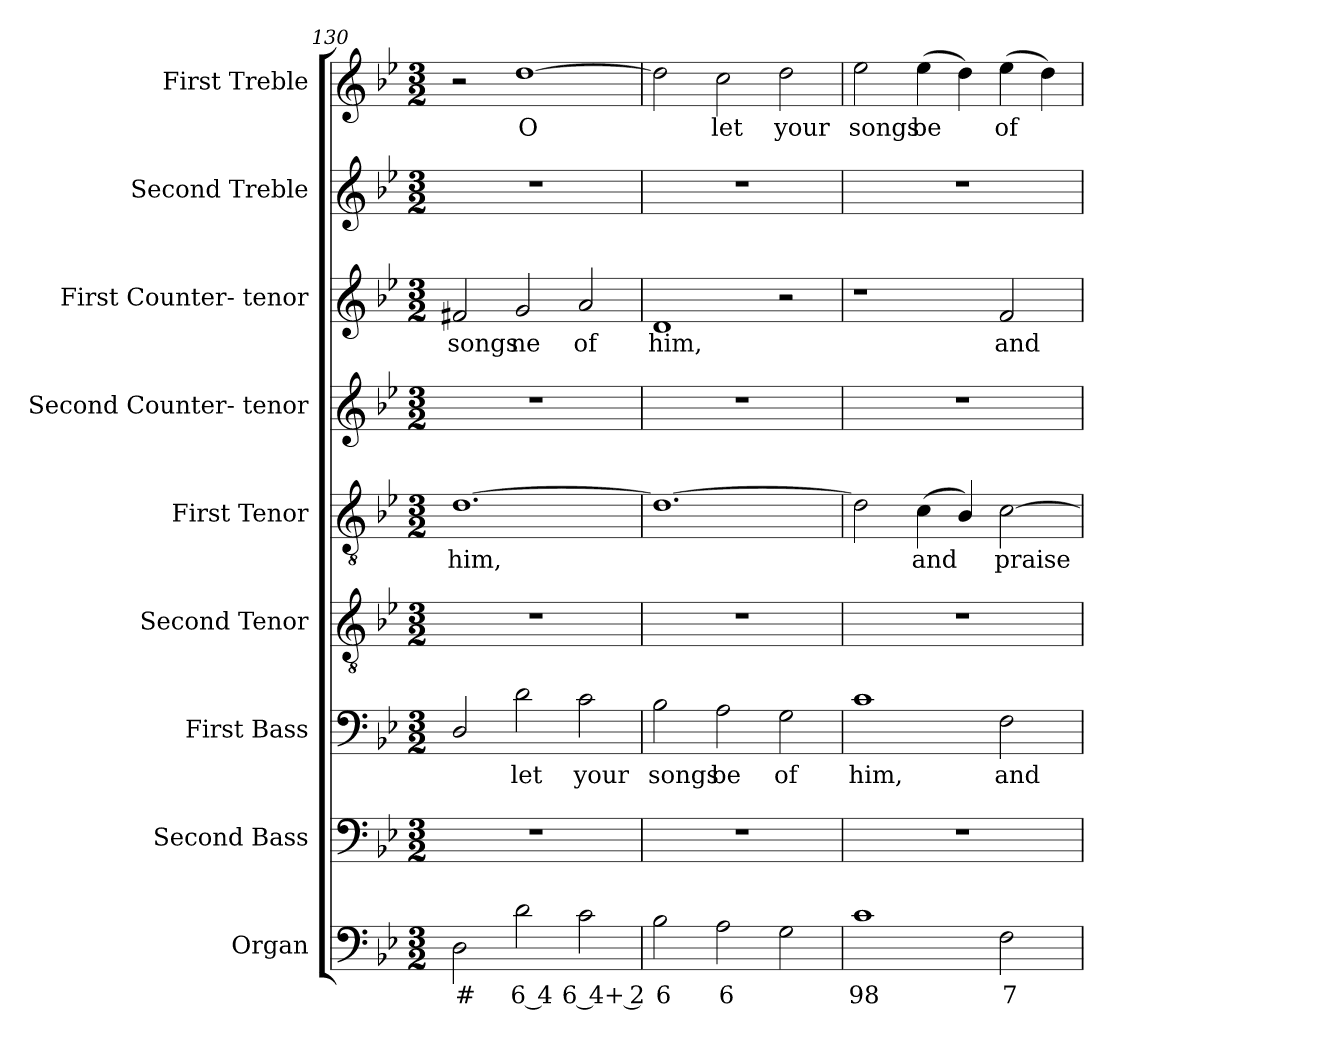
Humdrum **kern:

**kern	**text	**kern	**kern	**text	**kern	**kern	**text	**kern	**kern	**text	**kern	**kern	**text
*part9	*part9	*part8	*part7	*part7	*part6	*part5	*part5	*part4	*part3	*part3	*part2	*part1	*part1
*staff9	*staff9	*staff8	*staff7	*staff7	*staff6	*staff5	*staff5	*staff4	*staff3	*staff3	*staff2	*staff1	*staff1
*I"Organ	*	*I"Second Bass	*I"First Bass	*	*I"Second Tenor	*I"First Tenor	*	*I"Second Counter- tenor	*I"First Counter- tenor	*	*I"Second Treble	*I"First Treble	*
*I'Org.	*	*I'B2.	*I'B1.	*	*I'T2.	*I'T1.	*	*	*	*	*I'S2.	*	*
*clefF4	*	*clefF4	*clefF4	*	*clefGv2	*clefGv2	*	*clefG2	*clefG2	*	*clefG2	*clefG2	*
*	*	*	*	*	*ITrd7c12	*ITrd7c12	*	*	*	*	*	*	*
*k[b-e-]	*	*k[b-e-]	*k[b-e-]	*	*k[b-e-]	*k[b-e-]	*	*k[b-e-]	*k[b-e-]	*	*k[b-e-]	*k[b-e-]	*
*B-:	*	*B-:	*B-:	*	*B-:	*B-:	*	*B-:	*B-:	*	*B-:	*B-:	*
*M3/2	*	*M3/2	*M3/2	*	*M3/2	*M3/2	*	*M3/2	*M3/2	*	*M3/2	*M3/2	*
=130	=130	=130	=130	=130	=130	=130	=130	=130	=130	=130	=130	=130	=130
!	!LO:LY:b:color=#000000	!LO:N:vis=1	!	!	!LO:N:vis=1	!	!	!	!	!	!	!	!
!	!	!	!	!	!	!	!LO:LY:b:color=#000000	!LO:N:vis=1	!	!	!	!	!
!	!	!	!	!	!	!	!	!	!	!LO:LY:b:color=#000000	!LO:N:vis=1	!	!
2Di\	#	1.r	2Di/	.	1.r	[1.Di	him,	1.r	2f#Xi/	songs	1.r	2r	.
!	!LO:LY:b:color=#000000	!	!	!	!	!	!	!	!	!	!	!	!
!	!	!	!	!LO:LY:b:color=#000000	!	!	!	!	!	!	!	!	!
!	!	!	!	!	!	!	!	!	!	!LO:LY:b:color=#000000	!	!	!
!	!	!	!	!	!	!	!	!	!	!	!	!	!LO:LY:b:color=#000000
2di\	6 4	.	2di\	let	.	.	.	.	2gi/	ne	.	[1ddi	O
!	!LO:LY:b:color=#000000	!	!	!	!	!	!	!	!	!	!	!	!
!	!	!	!	!LO:LY:b:color=#000000	!	!	!	!	!	!	!	!	!
!	!	!	!	!	!	!	!	!	!	!LO:LY:b:color=#000000	!	!	!
2ci\	6 4+ 2	.	2ci\	your	.	.	.	.	2ai/	of	.	.	.
=131	=131	=131	=131	=131	=131	=131	=131	=131	=131	=131	=131	=131	=131
!	!LO:LY:b:color=#000000	!LO:N:vis=1	!	!	!	!	!	!	!	!	!	!	!
!	!	!	!	!LO:LY:b:color=#000000	!LO:N:vis=1	!	!	!LO:N:vis=1	!	!	!	!	!
!	!	!	!	!	!	!	!	!	!	!LO:LY:b:color=#000000	!LO:N:vis=1	!	!
2B-i\	6	1.r	2B-i\	songs	1.r	1.Di_	.	1.r	1di	him,	1.r	2ddi\]	.
!	!LO:LY:b:color=#000000	!	!	!	!	!	!	!	!	!	!	!	!
!	!	!	!	!LO:LY:b:color=#000000	!	!	!	!	!	!	!	!	!
!	!	!	!	!	!	!	!	!	!	!	!	!	!LO:LY:b:color=#000000
2Ai\	6	.	2Ai\	be	.	.	.	.	.	.	.	2cci\	let
!	!	!	!	!LO:LY:b:color=#000000	!	!	!	!	!	!	!	!	!
!	!	!	!	!	!	!	!	!	!	!	!	!	!LO:LY:b:color=#000000
2Gi\	.	.	2Gi\	of	.	.	.	.	2r	.	.	2ddi\	your
!!LO:LB:g=z
=132	=132	=132	=132	=132	=132	=132	=132	=132	=132	=132	=132	=132	=132
!	!LO:LY:b:color=#000000	!LO:N:vis=1	!	!	!	!	!	!	!	!	!	!	!
!	!	!	!	!LO:LY:b:color=#000000	!LO:N:vis=1	!	!	!LO:N:vis=1	!	!	!LO:N:vis=1	!	!
!	!	!	!	!	!	!	!	!	!	!	!	!	!LO:LY:b:color=#000000
1ci	98	1.r	1ci	him,	1.r	2Di\]	.	1.r	1r	.	1.r	2ee-i\	songs
!	!	!	!	!	!	!	!LO:LY:b:color=#000000	!	!	!	!	!	!
!	!	!	!	!	!	!	!	!	!	!	!	!	!LO:LY:b:color=#000000
.	.	.	.	.	.	(4Ci\	and	.	.	.	.	(4ee-i\	be
.	.	.	.	.	.	4BB-i/)	.	.	.	.	.	4ddi\)	.
!	!LO:LY:b:color=#000000	!	!	!	!	!	!	!	!	!	!	!	!
!	!	!	!	!LO:LY:b:color=#000000	!	!	!	!	!	!	!	!	!
!	!	!	!	!	!	!	!LO:LY:b:color=#000000	!	!	!	!	!	!
!	!	!	!	!	!	!	!	!	!	!LO:LY:b:color=#000000	!	!	!
!	!	!	!	!	!	!	!	!	!	!	!	!	!LO:LY:b:color=#000000
2Fi\	7	.	2Fi\	and	.	[2Ci\	praise	.	2fi/	and	.	(4ee-i\	of
.	.	.	.	.	.	.	.	.	.	.	.	4ddi\)	.
=	=	=	=	=	=	=	=	=	=	=	=	=	=
*-	*-	*-	*-	*-	*-	*-	*-	*-	*-	*-	*-	*-	*-
